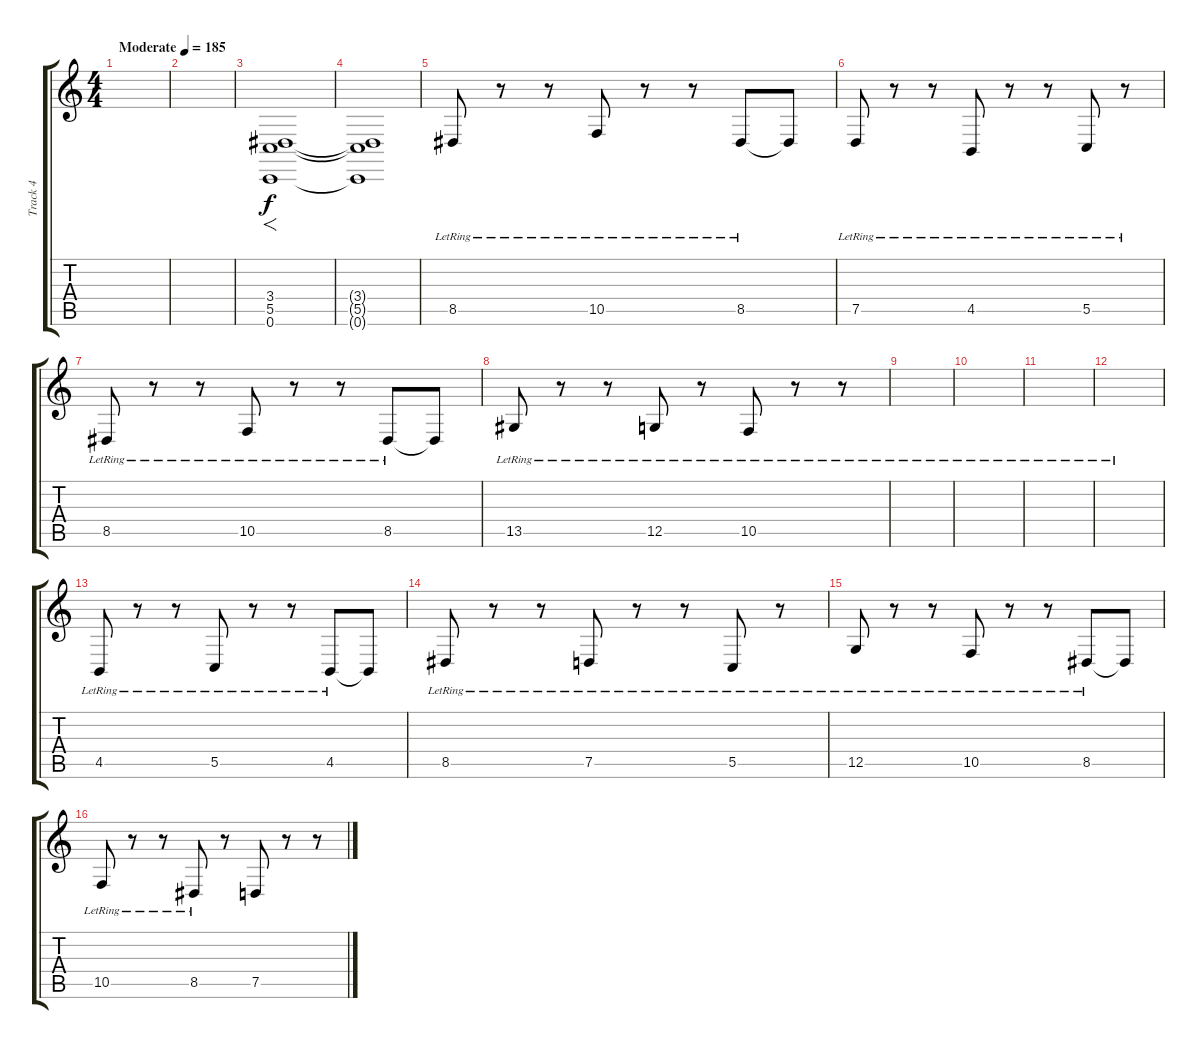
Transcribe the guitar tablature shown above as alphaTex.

\track ("Track 4" "Track 4") {instrument stringensemble1}
\staff {score tabs}
\tuning (D4 A3 F3 C3 G2 C2) {hide}
\ts (4 4)
\tempo (185 "Moderate")
\clef g2
\ks c
|
|
(3.4 5.5 0.6).1{f} |
(3.4{t} 5.5{t} 0.6{t}).1 |
8.5{lr}.8 r.8 r.8 10.5{lr}.8 r.8 r.8 8.5{lr}.8 8.5{t}.8 |
7.5{lr}.8 r.8 r.8 4.5{lr}.8 r.8 r.8 5.5{lr}.8 r.8 |
8.5{lr}.8 r.8 r.8 10.5{lr}.8 r.8 r.8 8.5{lr}.8 8.5{t}.8 |
13.5{lr}.8 r.8 r.8 12.5{lr}.8 r.8 10.5{lr}.8 r.8 r.8 |
|
|
|
|
4.5{lr}.8 r.8 r.8 5.5{lr}.8 r.8 r.8 4.5{lr}.8 4.5{t}.8 |
8.5{lr}.8 r.8 r.8 7.5{lr}.8 r.8 r.8 5.5{lr}.8 r.8 |
12.5{lr}.8 r.8 r.8 10.5{lr}.8 r.8 r.8 8.5{lr}.8 8.5{t}.8 |
10.5{lr}.8 r.8 r.8 8.5{lr}.8 r.8 7.5.8 r.8 r.8
